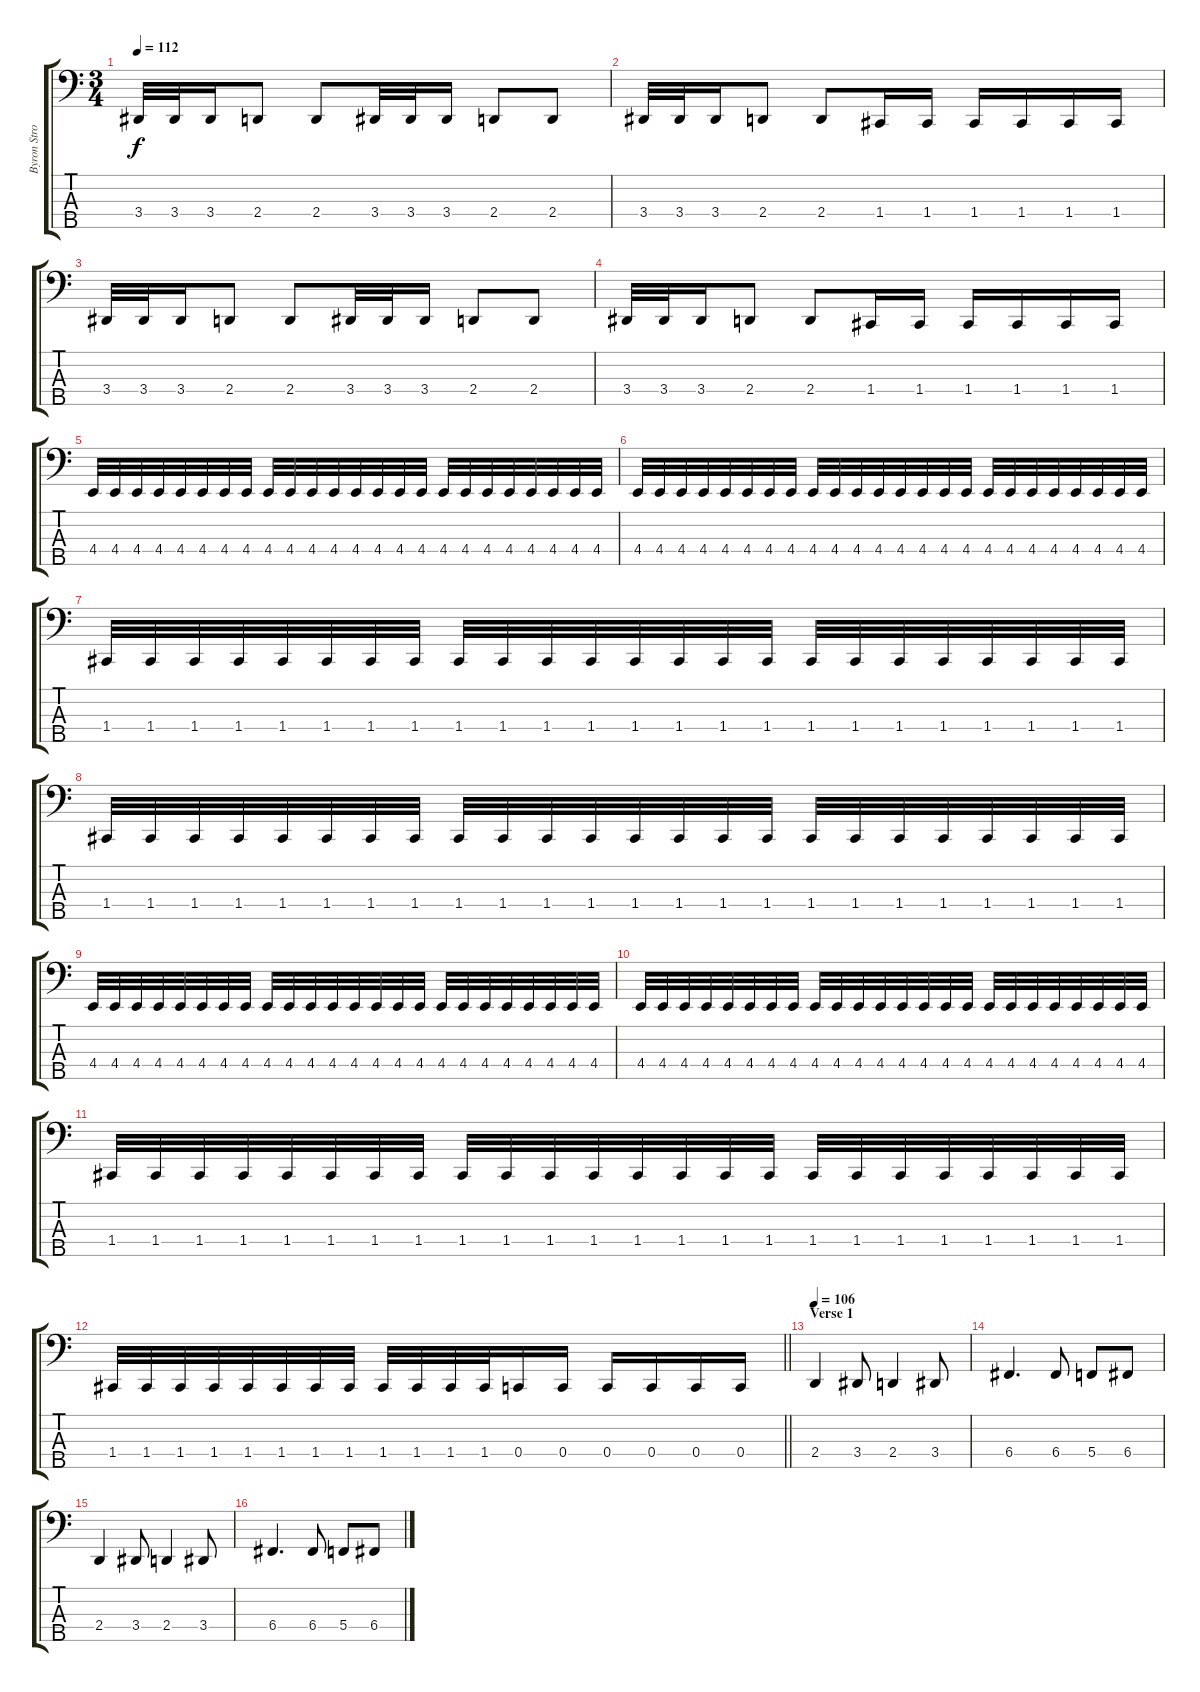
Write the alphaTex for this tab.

\track ("Byron Stroud" "Byron Stro") {instrument electricbasspick}
\staff {score tabs}
\tuning (G2 C2 G1 C1 G0) {hide}
\ts (3 4)
\tempo 112
\clef f4
\ks c
3.4.32{dy f} 3.4.32 3.4.16 2.4.8 2.4.8 3.4.32 3.4.32 3.4.16 2.4.8 2.4.8 |
3.4.32 3.4.32 3.4.16 2.4.8 2.4.8 1.4.16 1.4.16 1.4.16 1.4.16 1.4.16 1.4.16 |
3.4.32 3.4.32 3.4.16 2.4.8 2.4.8 3.4.32 3.4.32 3.4.16 2.4.8 2.4.8 |
3.4.32 3.4.32 3.4.16 2.4.8 2.4.8 1.4.16 1.4.16 1.4.16 1.4.16 1.4.16 1.4.16 |
4.4.32 4.4.32 4.4.32 4.4.32 4.4.32 4.4.32 4.4.32 4.4.32 4.4.32 4.4.32 4.4.32 4.4.32 4.4.32 4.4.32 4.4.32 4.4.32 4.4.32 4.4.32 4.4.32 4.4.32 4.4.32 4.4.32 4.4.32 4.4.32 |
4.4.32 4.4.32 4.4.32 4.4.32 4.4.32 4.4.32 4.4.32 4.4.32 4.4.32 4.4.32 4.4.32 4.4.32 4.4.32 4.4.32 4.4.32 4.4.32 4.4.32 4.4.32 4.4.32 4.4.32 4.4.32 4.4.32 4.4.32 4.4.32 |
1.4.32 1.4.32 1.4.32 1.4.32 1.4.32 1.4.32 1.4.32 1.4.32 1.4.32 1.4.32 1.4.32 1.4.32 1.4.32 1.4.32 1.4.32 1.4.32 1.4.32 1.4.32 1.4.32 1.4.32 1.4.32 1.4.32 1.4.32 1.4.32 |
1.4.32 1.4.32 1.4.32 1.4.32 1.4.32 1.4.32 1.4.32 1.4.32 1.4.32 1.4.32 1.4.32 1.4.32 1.4.32 1.4.32 1.4.32 1.4.32 1.4.32 1.4.32 1.4.32 1.4.32 1.4.32 1.4.32 1.4.32 1.4.32 |
4.4.32 4.4.32 4.4.32 4.4.32 4.4.32 4.4.32 4.4.32 4.4.32 4.4.32 4.4.32 4.4.32 4.4.32 4.4.32 4.4.32 4.4.32 4.4.32 4.4.32 4.4.32 4.4.32 4.4.32 4.4.32 4.4.32 4.4.32 4.4.32 |
4.4.32 4.4.32 4.4.32 4.4.32 4.4.32 4.4.32 4.4.32 4.4.32 4.4.32 4.4.32 4.4.32 4.4.32 4.4.32 4.4.32 4.4.32 4.4.32 4.4.32 4.4.32 4.4.32 4.4.32 4.4.32 4.4.32 4.4.32 4.4.32 |
1.4.32 1.4.32 1.4.32 1.4.32 1.4.32 1.4.32 1.4.32 1.4.32 1.4.32 1.4.32 1.4.32 1.4.32 1.4.32 1.4.32 1.4.32 1.4.32 1.4.32 1.4.32 1.4.32 1.4.32 1.4.32 1.4.32 1.4.32 1.4.32 |
\barLineRight lightlight
1.4.32 1.4.32 1.4.32 1.4.32 1.4.32 1.4.32 1.4.32 1.4.32 1.4.32 1.4.32 1.4.32 1.4.32 0.4.16 0.4.16 0.4.16 0.4.16 0.4.16 0.4.16 |
\section ("" "Verse 1")
\tempo 106
2.4.4 3.4.8 2.4.4 3.4.8 |
6.4.4{d} 6.4.8 5.4.8 6.4.8 |
2.4.4 3.4.8 2.4.4 3.4.8 |
6.4.4{d} 6.4.8 5.4.8 6.4.8
